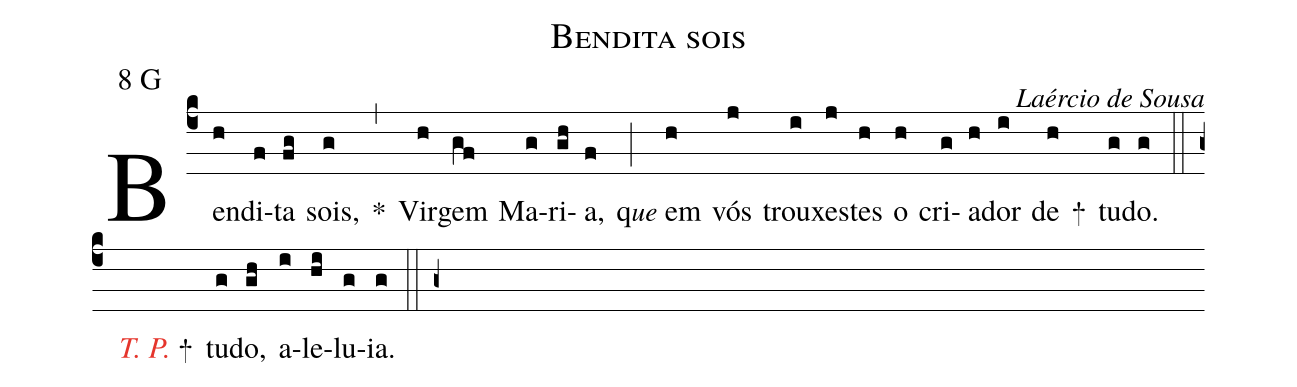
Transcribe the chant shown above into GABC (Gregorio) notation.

name: Bendita sois;
mode: 8;
mode-differentia: G;
commentary: Laércio de Sousa;
%%
(c4)

Ben(h)di(f)ta(fg) sois,(g) *(,) Vir(h)gem(gf) Ma(g)ri(gh)a,(f) (;) q<e>ue</e> em(h) vós(j) trou(i)xes(j)tes(h) o(h) cri(g)a(h)dor(i) de(h) +() tu(g)do.(g) (::)

<nlba><c><i>T. P.</i></c> +() tu</nlba>(g)do,(gh) a(i)le(hi)lu(g)ia.(g) (::g+)
